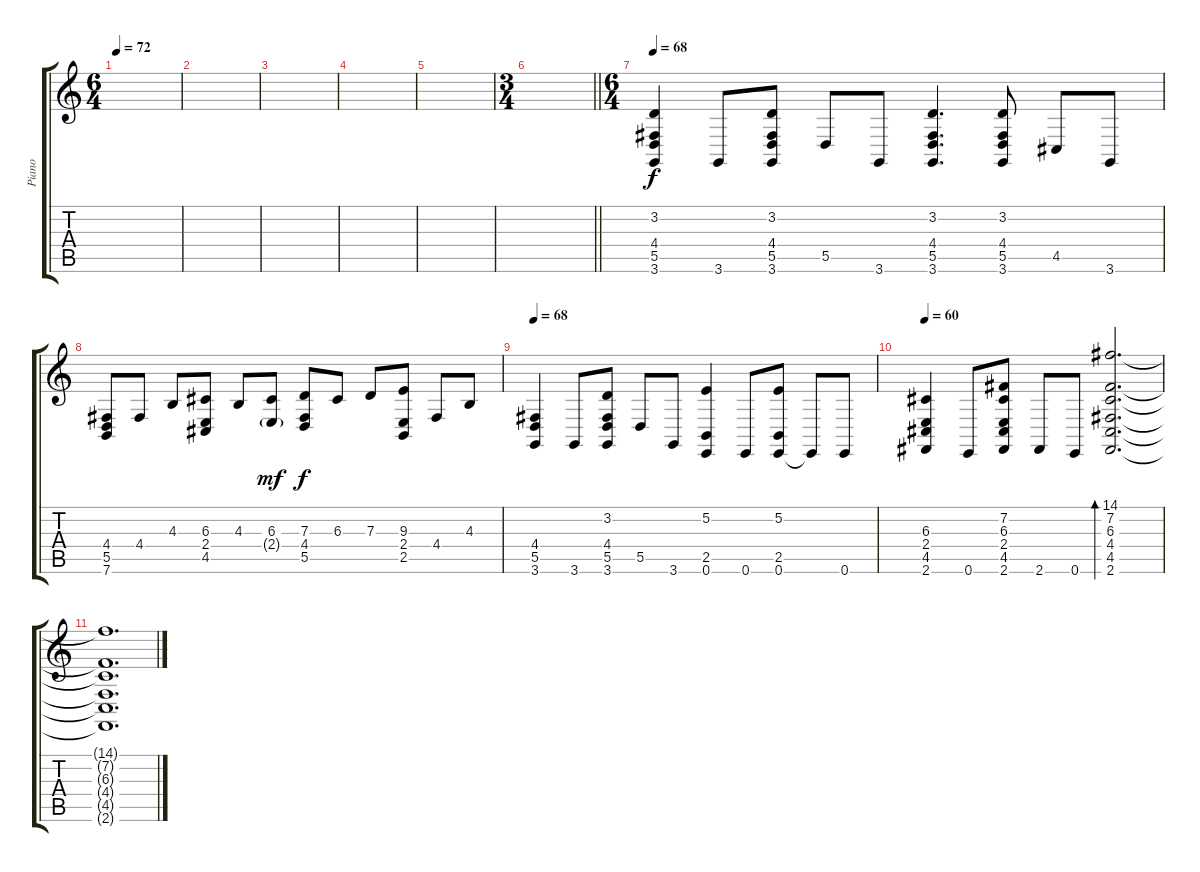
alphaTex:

\track ("Piano" "Piano") {instrument acousticgrandpiano}
\staff {score tabs}
\tuning (E4 B3 G3 D3 A2 E2) {hide}
\ts (6 4)
\tempo 72
\clef g2
\ks c
|
|
|
|
|
\ts (3 4)
\barLineRight lightlight
|
\ts (6 4)
\section ("" "")
\tempo 68
(3.2 4.4 5.5 3.6).4 3.6.8 (3.2 4.4 5.5 3.6).8 5.5.8 3.6.8 (3.2 4.4 5.5 3.6).4{d} (3.2 4.4 5.5 3.6).8 4.5.8 3.6.8 |
(4.4 5.5 7.6).8 4.4.8 4.3.8 (6.3 2.4 4.5).8 4.3.8 (6.3 2.4{g}).8{dy mf} (7.3 4.4 5.5).8{dy f} 6.3.8 7.3.8 (9.3 2.4 2.5).8 4.4.8 4.3.8 |
\tempo 68
(4.4 5.5 3.6).4 3.6.8 (3.2 4.4 5.5 3.6).8 5.5.8 3.6.8 (5.2 2.5 0.6).4 0.6.8 (5.2 2.5 0.6).8 0.6{t}.8 0.6.8 |
\tempo 60
(6.3 2.4 4.5 2.6).4 0.6.8 (7.2 6.3 2.4 4.5 2.6).8 2.6.8 0.6.8 (14.1 7.2 6.3 4.4 4.5 2.6).2{d bd 30} |
(14.1{t} 7.2{t} 6.3{t} 4.4{t} 4.5{t} 2.6{t}).1{d}
